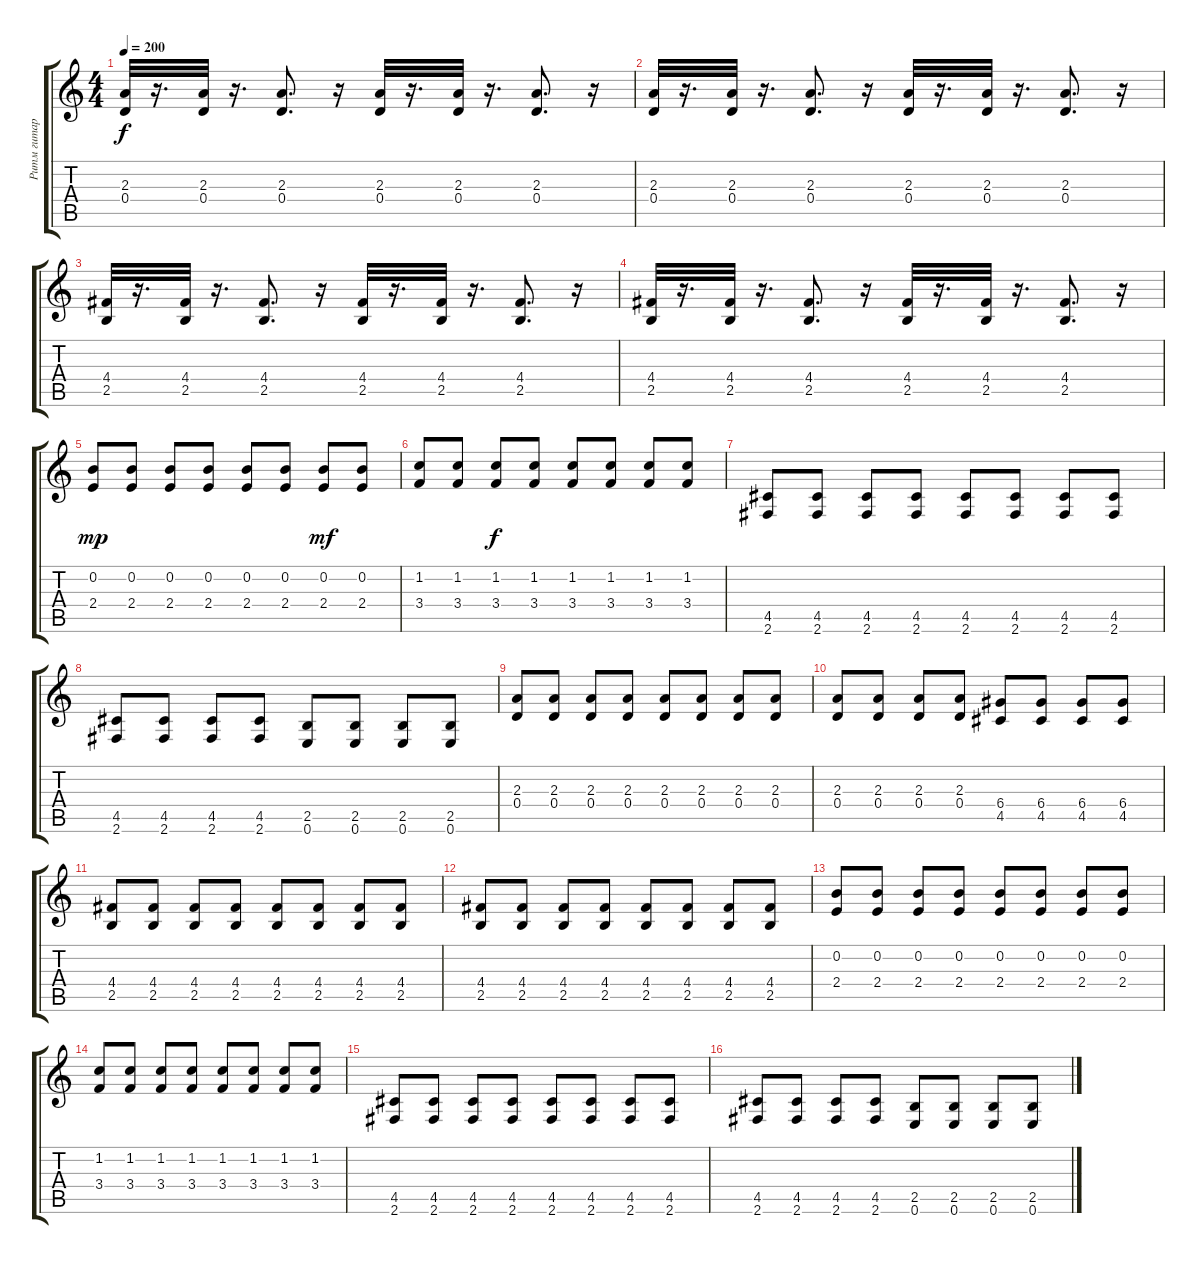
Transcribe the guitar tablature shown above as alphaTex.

\track ("Ритм гитара" "Ритм гитар") {instrument overdrivenguitar}
\staff {score tabs}
\tuning (E4 B3 G3 D3 A2 E2) {hide}
\ts (4 4)
\tempo 200
\clef g2
\ks c
(2.3 0.4).32{dy f} r.16{d} (2.3 0.4).32 r.16{d} (2.3 0.4).8{d} r.16 (2.3 0.4).32 r.16{d} (2.3 0.4).32 r.16{d} (2.3 0.4).8{d} r.16 |
(2.3 0.4).32 r.16{d} (2.3 0.4).32 r.16{d} (2.3 0.4).8{d} r.16 (2.3 0.4).32 r.16{d} (2.3 0.4).32 r.16{d} (2.3 0.4).8{d} r.16 |
(4.4 2.5).32 r.16{d} (4.4 2.5).32 r.16{d} (4.4 2.5).8{d} r.16 (4.4 2.5).32 r.16{d} (4.4 2.5).32 r.16{d} (4.4 2.5).8{d} r.16 |
(4.4 2.5).32 r.16{d} (4.4 2.5).32 r.16{d} (4.4 2.5).8{d} r.16 (4.4 2.5).32 r.16{d} (4.4 2.5).32 r.16{d} (4.4 2.5).8{d} r.16 |
(0.2 2.4).8{dy mp volume 10} (0.2 2.4).8 (0.2 2.4).8 (0.2 2.4).8 (0.2 2.4).8 (0.2 2.4).8 (0.2 2.4).8{dy mf} (0.2 2.4).8 |
(1.2 3.4).8 (1.2 3.4).8 (1.2 3.4).8{dy f} (1.2 3.4).8 (1.2 3.4).8 (1.2 3.4).8 (1.2 3.4).8 (1.2 3.4).8 |
(4.5 2.6).8{volume 11 instrument overdrivenguitar} (4.5 2.6).8 (4.5 2.6).8 (4.5 2.6).8 (4.5 2.6).8 (4.5 2.6).8 (4.5 2.6).8 (4.5 2.6).8 |
(4.5 2.6).8 (4.5 2.6).8 (4.5 2.6).8 (4.5 2.6).8 (2.5 0.6).8 (2.5 0.6).8 (2.5 0.6).8 (2.5 0.6).8 |
(2.3 0.4).8 (2.3 0.4).8 (2.3 0.4).8 (2.3 0.4).8 (2.3 0.4).8 (2.3 0.4).8 (2.3 0.4).8 (2.3 0.4).8 |
(2.3 0.4).8 (2.3 0.4).8 (2.3 0.4).8 (2.3 0.4).8 (6.4 4.5).8 (6.4 4.5).8 (6.4 4.5).8 (6.4 4.5).8 |
(4.4 2.5).8 (4.4 2.5).8 (4.4 2.5).8 (4.4 2.5).8 (4.4 2.5).8 (4.4 2.5).8 (4.4 2.5).8 (4.4 2.5).8 |
(4.4 2.5).8 (4.4 2.5).8 (4.4 2.5).8 (4.4 2.5).8 (4.4 2.5).8 (4.4 2.5).8 (4.4 2.5).8 (4.4 2.5).8 |
(0.2 2.4).8 (0.2 2.4).8 (0.2 2.4).8 (0.2 2.4).8 (0.2 2.4).8 (0.2 2.4).8 (0.2 2.4).8 (0.2 2.4).8 |
(1.2 3.4).8 (1.2 3.4).8 (1.2 3.4).8 (1.2 3.4).8 (1.2 3.4).8 (1.2 3.4).8 (1.2 3.4).8 (1.2 3.4).8 |
(4.5 2.6).8{volume 11 instrument overdrivenguitar} (4.5 2.6).8 (4.5 2.6).8 (4.5 2.6).8 (4.5 2.6).8 (4.5 2.6).8 (4.5 2.6).8 (4.5 2.6).8 |
(4.5 2.6).8 (4.5 2.6).8 (4.5 2.6).8 (4.5 2.6).8 (2.5 0.6).8 (2.5 0.6).8 (2.5 0.6).8 (2.5 0.6).8
